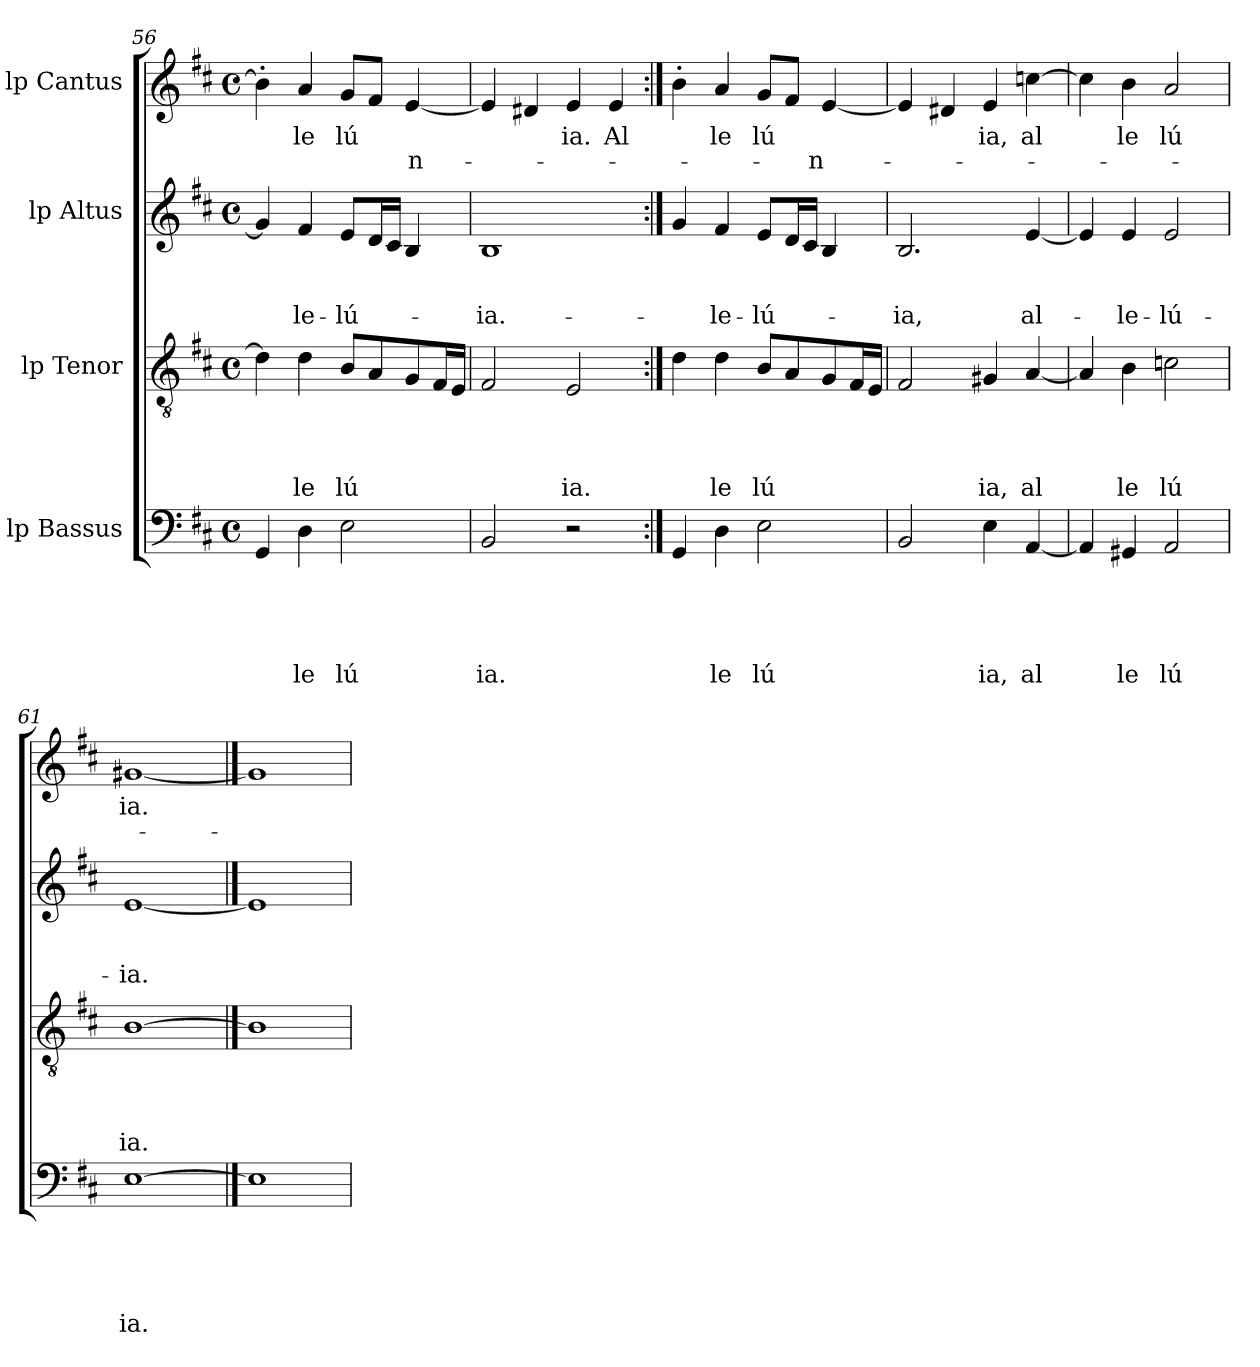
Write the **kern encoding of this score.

**kern	**text	**text	**text	**text	**text	**kern	**text	**text	**text	**text	**kern	**text	**text	**text	**kern	**text	**text
*part4	*part4	*part4	*part4	*part4	*part4	*part3	*part3	*part3	*part3	*part3	*part2	*part2	*part2	*part2	*part1	*part1	*part1
*staff4	*staff4	*staff4	*staff4	*staff4	*staff4	*staff3	*staff3	*staff3	*staff3	*staff3	*staff2	*staff2	*staff2	*staff2	*staff1	*staff1	*staff1
*I"lp Bassus	*	*	*	*	*	*I"lp Tenor	*	*	*	*	*I"lp Altus	*	*	*	*I"lp Cantus	*	*
!!LO:LB:g=z
*clefF4	*	*	*	*	*	*clefGv2	*	*	*	*	*clefG2	*	*	*	*clefG2	*	*
*k[f#c#]	*	*	*	*	*	*k[f#c#]	*	*	*	*	*k[f#c#]	*	*	*	*k[f#c#]	*	*
*D:	*	*	*	*	*	*D:	*	*	*	*	*D:	*	*	*	*D:	*	*
*M4/4	*	*	*	*	*	*M4/4	*	*	*	*	*M4/4	*	*	*	*M4/4	*	*
*met(c)	*	*	*	*	*	*met(c)	*	*	*	*	*met(c)	*	*	*	*met(c)	*	*
=56	=56	=56	=56	=56	=56	=56	=56	=56	=56	=56	=56	=56	=56	=56	=56	=56	=56
4GG/	.	.	.	.	.	4d\]	.	.	.	.	4g/]	.	.	.	4b'>\]	.	.
!	!	!	!	!	!LO:LY:b	!	!	!	!	!LO:LY:b	!	!	!	!LO:LY:b	!	!LO:LY:b	!
4D\	.	.	.	.	le	4d\	.	.	.	le	4f#/	.	.	le-	4a/	-le	.
!	!	!	!	!	!LO:LY:b	!	!	!	!	!LO:LY:b	!	!	!	!LO:LY:b	!	!LO:LY:b	!
2E\	.	.	.	.	lú	8B/L	.	.	.	lú	8e/L	.	.	-lú-	8g/L	lú	.
.	.	.	.	.	.	8A/	.	.	.	.	16d/L	.	.	.	8f#/J	.	.
.	.	.	.	.	.	.	.	.	.	.	16c#/JJ	.	.	.	.	.	.
!	!	!	!	!	!	!	!	!	!	!	!	!	!	!	!	!	!LO:LY:b:rj
.	.	.	.	.	.	8G/	.	.	.	.	4B/	.	.	.	[<4e/	.	n-
.	.	.	.	.	.	16F#/L	.	.	.	.	.	.	.	.	.	.	.
.	.	.	.	.	.	16E/JJ	.	.	.	.	.	.	.	.	.	.	.
=57	=57	=57	=57	=57	=57	=57	=57	=57	=57	=57	=57	=57	=57	=57	=57	=57	=57
!	!	!	!	!	!LO:LY:b	!	!	!	!	!	!	!	!	!LO:LY:b	!	!	!
2BB/	.	.	.	.	ia.	2F#/	.	.	.	.	1B	.	.	-ia.-	4e/]	.	.
.	.	.	.	.	.	.	.	.	.	.	.	.	.	.	4d#X/	.	.
!	!	!	!	!	!	!	!	!	!	!LO:LY:b	!	!	!	!	!	!LO:LY:b	!
2r	.	.	.	.	.	2E/	.	.	.	ia.	.	.	.	.	4e/	ia.	.
!	!	!	!	!	!	!	!	!	!	!	!	!	!	!	!	!LO:LY:b	!
.	.	.	.	.	.	.	.	.	.	.	.	.	.	.	4e/	Al	.
=58:|!	=58:|!	=58:|!	=58:|!	=58:|!	=58:|!	=58:|!	=58:|!	=58:|!	=58:|!	=58:|!	=58:|!	=58:|!	=58:|!	=58:|!	=58:|!	=58:|!	=58:|!
4GG/	.	.	.	.	.	4d\	.	.	.	.	4g/	.	.	.	4b'>\	.	.
!	!	!	!	!	!LO:LY:b	!	!	!	!	!LO:LY:b	!	!	!	!LO:LY:b	!	!LO:LY:b	!
4D\	.	.	.	.	le	4d\	.	.	.	le	4f#/	.	.	-le-	4a/	le	.
!	!	!	!	!	!LO:LY:b	!	!	!	!	!LO:LY:b	!	!	!	!LO:LY:b	!	!LO:LY:b	!
2E\	.	.	.	.	lú	8B/L	.	.	.	lú	8e/L	.	.	-lú-	8g/L	lú	.
.	.	.	.	.	.	8A/	.	.	.	.	16d/L	.	.	.	8f#/J	.	.
.	.	.	.	.	.	.	.	.	.	.	16c#/JJ	.	.	.	.	.	.
!	!	!	!	!	!	!	!	!	!	!	!	!	!	!	!	!	!LO:LY:b:rj
.	.	.	.	.	.	8G/	.	.	.	.	4B/	.	.	.	[<4e/	.	-n-
.	.	.	.	.	.	16F#/L	.	.	.	.	.	.	.	.	.	.	.
.	.	.	.	.	.	16E/JJ	.	.	.	.	.	.	.	.	.	.	.
=59	=59	=59	=59	=59	=59	=59	=59	=59	=59	=59	=59	=59	=59	=59	=59	=59	=59
!	!	!	!	!	!	!	!	!	!	!	!	!	!	!LO:LY:b	!	!	!
2BB/	.	.	.	.	.	2F#/	.	.	.	.	2.B/	.	.	-ia,	4e/]	.	.
.	.	.	.	.	.	.	.	.	.	.	.	.	.	.	4d#X/	.	.
!	!	!	!	!	!LO:LY:b	!	!	!	!	!LO:LY:b	!	!	!	!	!	!LO:LY:b	!
4E\	.	.	.	.	ia,	4G#X/	.	.	.	ia,	.	.	.	.	4e/	ia,	.
!	!	!	!	!	!LO:LY:b	!	!	!	!	!LO:LY:b	!	!	!	!LO:LY:b	!	!LO:LY:b	!
[<4AA/	.	.	.	.	al	[<4A/	.	.	.	al	[<4e/	.	.	al-	[>4ccn\	al	.
=60	=60	=60	=60	=60	=60	=60	=60	=60	=60	=60	=60	=60	=60	=60	=60	=60	=60
4AA/]	.	.	.	.	.	4A/]	.	.	.	.	4e/]	.	.	.	4cc\]	.	.
!	!	!	!	!	!LO:LY:b	!	!	!	!	!LO:LY:b	!	!	!	!LO:LY:b	!	!LO:LY:b	!
4GG#X/	.	.	.	.	le	4B\	.	.	.	le	4e/	.	.	-le-	4b\	le	.
!	!	!	!	!	!LO:LY:b	!	!	!	!	!LO:LY:b	!	!	!	!LO:LY:b	!	!LO:LY:b	!
2AA/	.	.	.	.	lú	2cn\	.	.	.	lú	2e/	.	.	-lú-	2a/	lú	.
=61	=61	=61	=61	=61	=61	=61	=61	=61	=61	=61	=61	=61	=61	=61	=61	=61	=61
!	!	!	!	!	!LO:LY:b	!	!	!	!	!LO:LY:b	!	!	!	!LO:LY:b	!	!LO:LY:b	!
[1E	.	.	.	.	ia.	[1B	.	.	.	ia.	[1e	.	.	-ia.	[1g#X	ia.	.
==62	==62	==62	==62	==62	==62	==62	==62	==62	==62	==62	==62	==62	==62	==62	==62	==62	==62
1E]	.	.	.	.	.	1B]	.	.	.	.	1e]	.	.	.	1g#]	.	.
=	=	=	=	=	=	=	=	=	=	=	=	=	=	=	=	=	=
*-	*-	*-	*-	*-	*-	*-	*-	*-	*-	*-	*-	*-	*-	*-	*-	*-	*-
